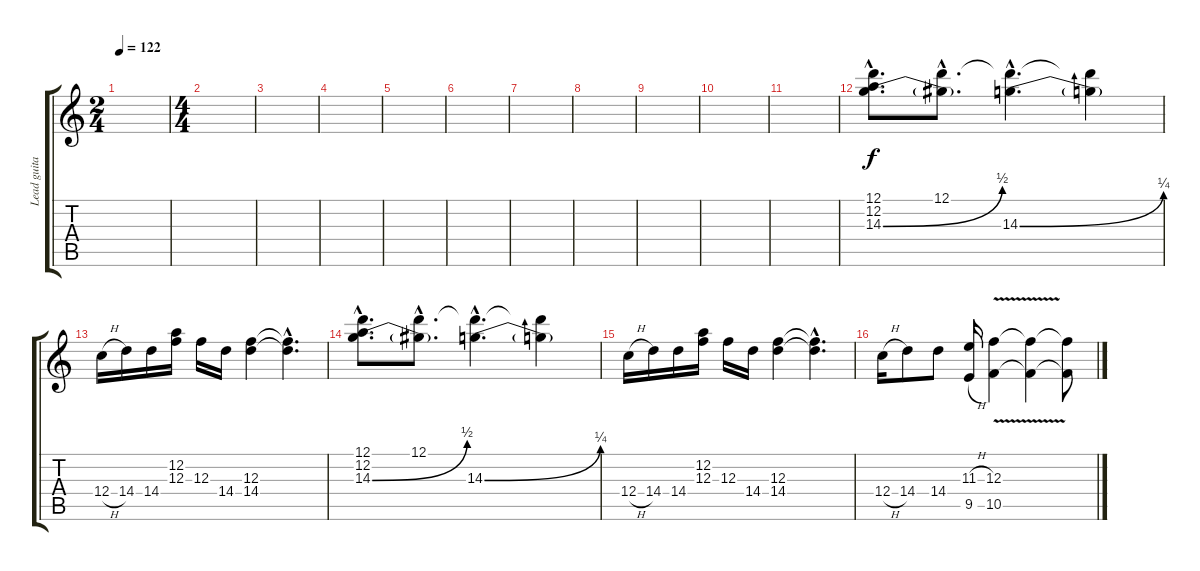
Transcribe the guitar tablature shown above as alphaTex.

\track ("Lead guitar" "Lead guita") {instrument overdrivenguitar}
\staff {score tabs}
\tuning (D4 A3 F3 C3 G2 C2) {hide}
\ts (2 4)
\tempo 122
\clef g2
\ks c
|
\ts (4 4)
|
|
|
|
|
|
|
|
|
|
(12.1{hac} 12.2{hac} 14.3{be (bend 0 0 60 2) hac}).8{d} (12.1{hac} 14.3{hac t}).8{d} (12.1{hac t} 14.3{be (bend 0 0 60 1) hac}).4{d} (12.1{t} 14.3{t}).4 |
12.4{h}.16 14.4.16 14.4.16 (12.2 12.3).16 12.3.16 14.4.16 (12.3 14.4).4 (12.3{hac t} 14.4{hac t}).4{d} |
(12.1{hac} 12.2{hac} 14.3{be (bend 0 0 60 2) hac}).8{d} (12.1{hac} 14.3{hac t}).8{d} (12.1{hac t} 14.3{be (bend 0 0 60 1) hac}).4{d} (12.1{t} 14.3{t}).4 |
12.4{h}.16 14.4.16 14.4.16 (12.2 12.3).16 12.3.16 14.4.16 (12.3 14.4).4 (12.3{hac t} 14.4{hac t}).4{d} |
12.4{h}.16 14.4.8 14.4.8 (11.3{h} 9.5{h}).16 (12.3{v} 10.5).4 (12.3{t} 10.5{t}).4 (12.3{t} 10.5{t}).8
